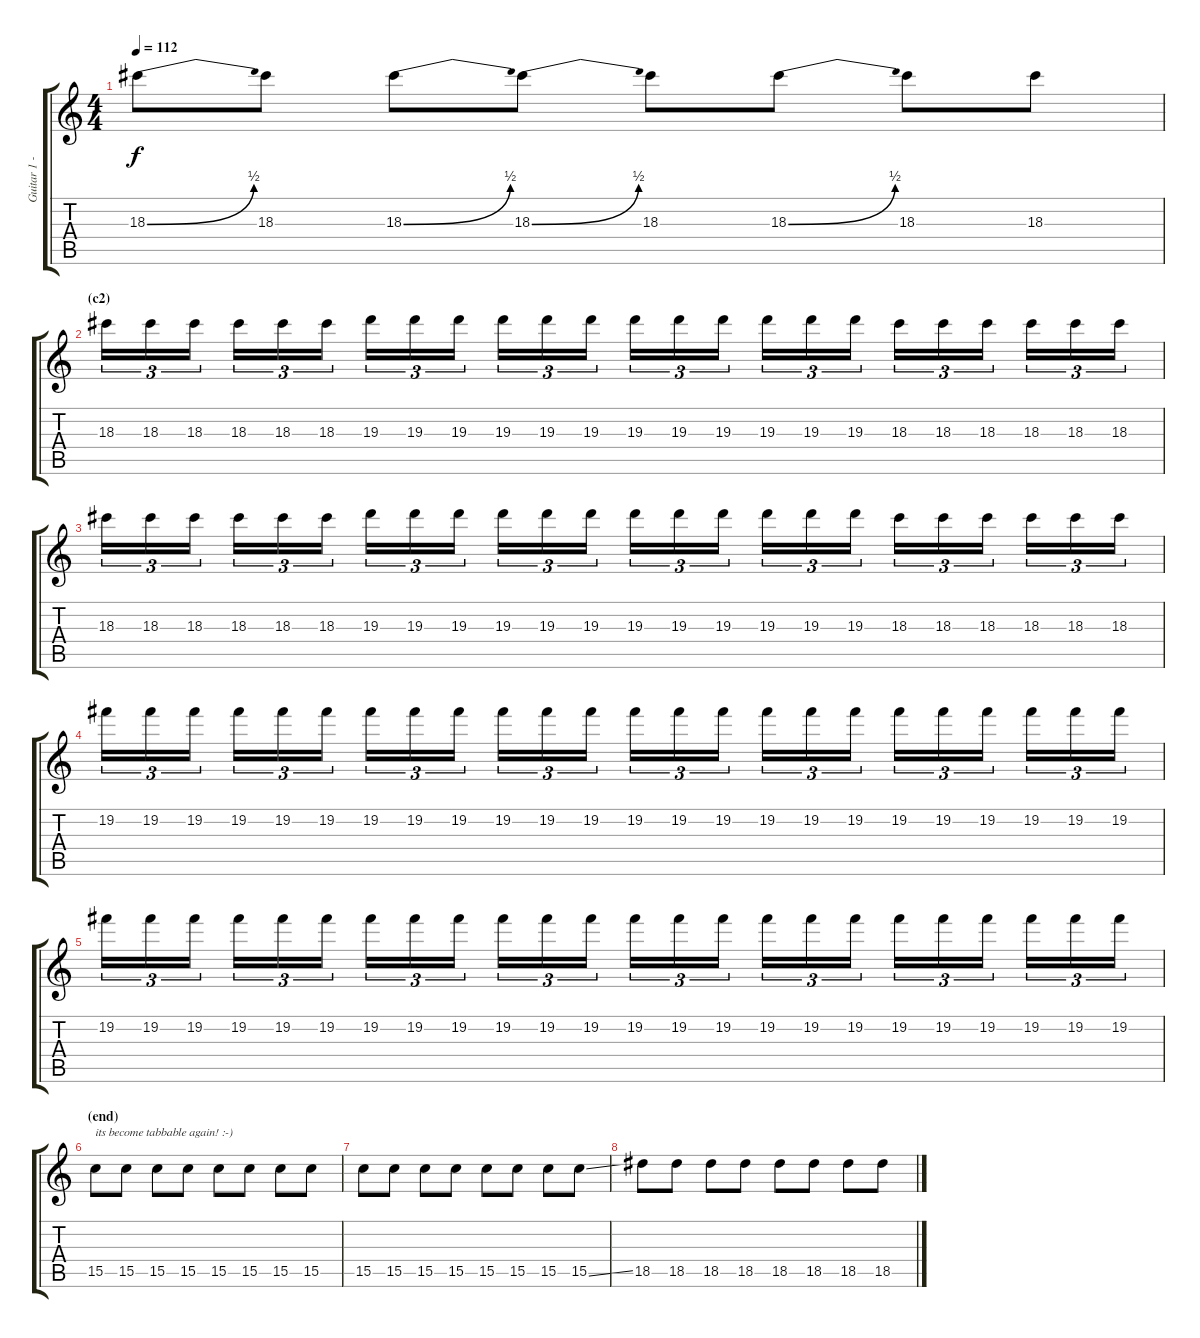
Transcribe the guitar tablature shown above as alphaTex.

\track ("Guitar 1 - left" "Guitar 1 -") {instrument distortionguitar}
\staff {score tabs}
\tuning (E4 B3 G3 D3 A2 E2) {hide}
\ts (4 4)
\tempo 112
\clef g2
\ks c
18.3{be (bend 0 0 60 2)}.8{dy f} 18.3.8 18.3{be (bend 0 0 60 2)}.8 18.3{be (bend 0 0 60 2)}.8 18.3.8 18.3{be (bend 0 0 60 2)}.8 18.3.8 18.3.8 |
\section ("" "(c2)")
18.3.16{tu (3 2)} 18.3.16{tu (3 2)} 18.3.16{tu (3 2)} 18.3.16{tu (3 2)} 18.3.16{tu (3 2)} 18.3.16{tu (3 2)} 19.3.16{tu (3 2)} 19.3.16{tu (3 2)} 19.3.16{tu (3 2)} 19.3.16{tu (3 2)} 19.3.16{tu (3 2)} 19.3.16{tu (3 2)} 19.3.16{tu (3 2)} 19.3.16{tu (3 2)} 19.3.16{tu (3 2)} 19.3.16{tu (3 2)} 19.3.16{tu (3 2)} 19.3.16{tu (3 2)} 18.3.16{tu (3 2)} 18.3.16{tu (3 2)} 18.3.16{tu (3 2)} 18.3.16{tu (3 2)} 18.3.16{tu (3 2)} 18.3.16{tu (3 2)} |
18.3.16{tu (3 2)} 18.3.16{tu (3 2)} 18.3.16{tu (3 2)} 18.3.16{tu (3 2)} 18.3.16{tu (3 2)} 18.3.16{tu (3 2)} 19.3.16{tu (3 2)} 19.3.16{tu (3 2)} 19.3.16{tu (3 2)} 19.3.16{tu (3 2)} 19.3.16{tu (3 2)} 19.3.16{tu (3 2)} 19.3.16{tu (3 2)} 19.3.16{tu (3 2)} 19.3.16{tu (3 2)} 19.3.16{tu (3 2)} 19.3.16{tu (3 2)} 19.3.16{tu (3 2)} 18.3.16{tu (3 2)} 18.3.16{tu (3 2)} 18.3.16{tu (3 2)} 18.3.16{tu (3 2)} 18.3.16{tu (3 2)} 18.3.16{tu (3 2)} |
19.2.16{tu (3 2)} 19.2.16{tu (3 2)} 19.2.16{tu (3 2)} 19.2.16{tu (3 2)} 19.2.16{tu (3 2)} 19.2.16{tu (3 2)} 19.2.16{tu (3 2)} 19.2.16{tu (3 2)} 19.2.16{tu (3 2)} 19.2.16{tu (3 2)} 19.2.16{tu (3 2)} 19.2.16{tu (3 2)} 19.2.16{tu (3 2)} 19.2.16{tu (3 2)} 19.2.16{tu (3 2)} 19.2.16{tu (3 2)} 19.2.16{tu (3 2)} 19.2.16{tu (3 2)} 19.2.16{tu (3 2)} 19.2.16{tu (3 2)} 19.2.16{tu (3 2)} 19.2.16{tu (3 2)} 19.2.16{tu (3 2)} 19.2.16{tu (3 2)} |
19.2.16{tu (3 2)} 19.2.16{tu (3 2)} 19.2.16{tu (3 2)} 19.2.16{tu (3 2)} 19.2.16{tu (3 2)} 19.2.16{tu (3 2)} 19.2.16{tu (3 2)} 19.2.16{tu (3 2)} 19.2.16{tu (3 2)} 19.2.16{tu (3 2)} 19.2.16{tu (3 2)} 19.2.16{tu (3 2)} 19.2.16{tu (3 2)} 19.2.16{tu (3 2)} 19.2.16{tu (3 2)} 19.2.16{tu (3 2)} 19.2.16{tu (3 2)} 19.2.16{tu (3 2)} 19.2.16{tu (3 2)} 19.2.16{tu (3 2)} 19.2.16{tu (3 2)} 19.2.16{tu (3 2)} 19.2.16{tu (3 2)} 19.2.16{tu (3 2)} |
\section ("" "(end)")
15.5.8{txt "its become tabbable again! :-)"} 15.5.8 15.5.8 15.5.8 15.5.8 15.5.8 15.5.8 15.5.8 |
15.5.8 15.5.8 15.5.8 15.5.8 15.5.8 15.5.8 15.5.8 15.5{ss}.8 |
18.5.8 18.5.8 18.5.8 18.5.8 18.5.8 18.5.8 18.5.8 18.5.8
